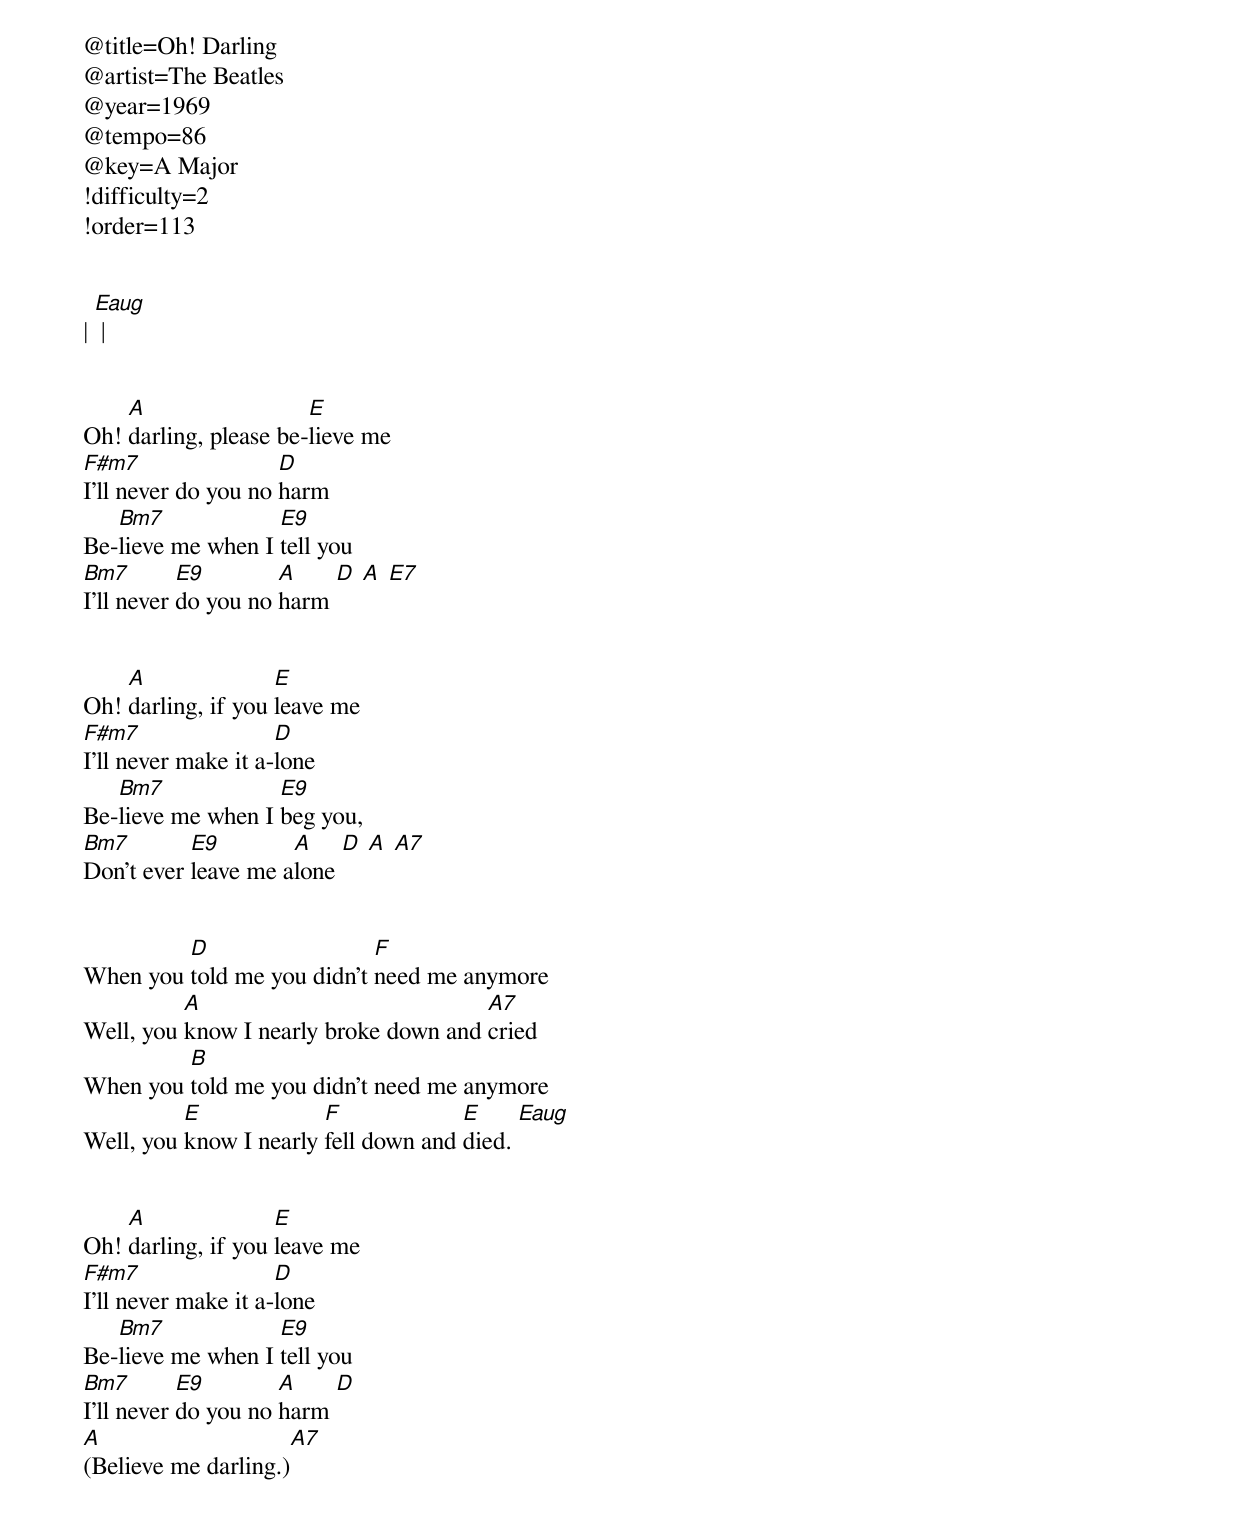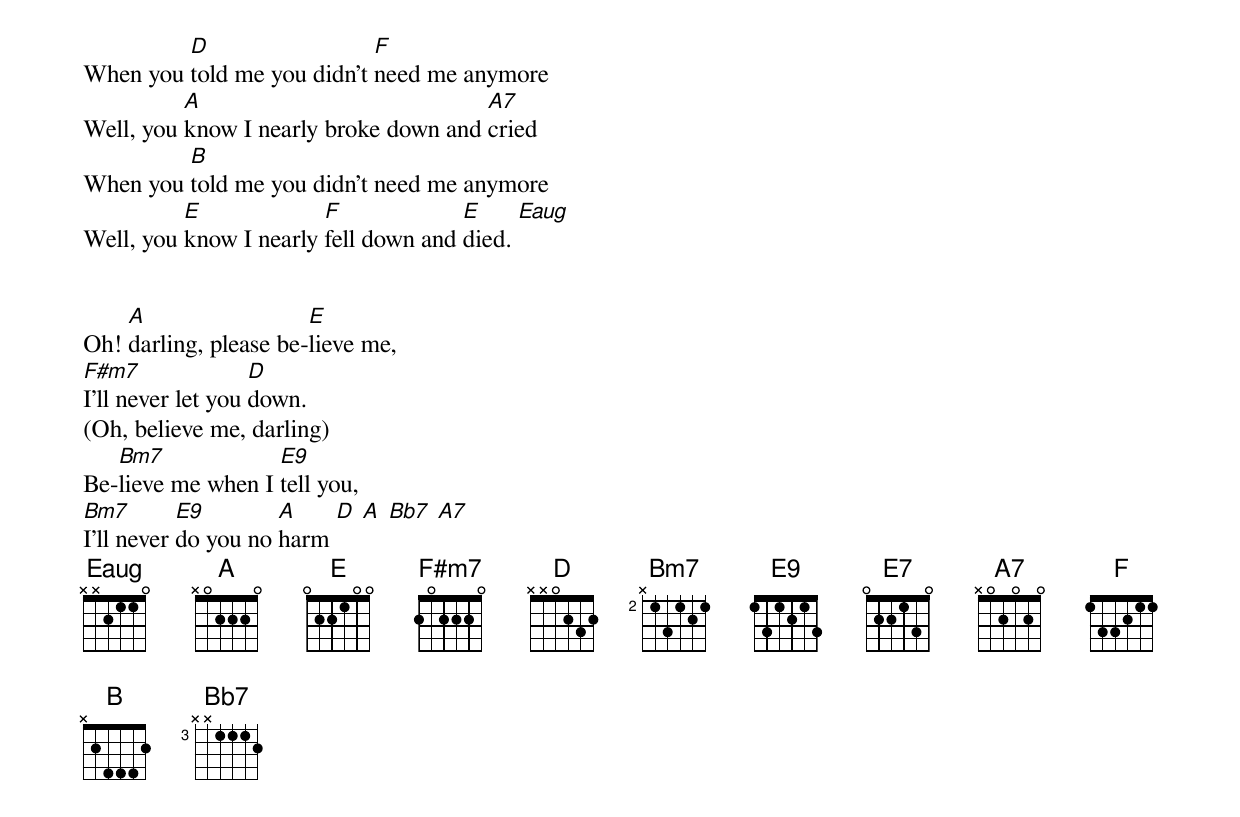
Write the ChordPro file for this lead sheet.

@title=Oh! Darling
@artist=The Beatles
@year=1969
@tempo=86
@key=A Major
!difficulty=2
!order=113


| [Eaug] |


Oh! [A]darling, please be-[E]lieve me
[F#m7]I'll never do you no [D]harm
Be-[Bm7]lieve me when I [E9]tell you
[Bm7]I'll never [E9]do you no [A]harm [D] [A] [E7]


Oh! [A]darling, if you [E]leave me
[F#m7]I'll never make it a-[D]lone
Be-[Bm7]lieve me when I [E9]beg you,
[Bm7]Don't ever [E9]leave me a[A]lone [D] [A] [A7]


When you [D]told me you didn't [F]need me anymore
Well, you [A]know I nearly broke down and [A7]cried
When you [B]told me you didn't need me anymore
Well, you [E]know I nearly [F]fell down and [E]died. [Eaug]


Oh! [A]darling, if you [E]leave me
[F#m7]I'll never make it a-[D]lone
Be-[Bm7]lieve me when I [E9]tell you
[Bm7]I'll never [E9]do you no [A]harm [D]
[A](Believe me darling.)[A7]


When you [D]told me you didn't [F]need me anymore
Well, you [A]know I nearly broke down and [A7]cried
When you [B]told me you didn't need me anymore
Well, you [E]know I nearly [F]fell down and [E]died. [Eaug]


Oh! [A]darling, please be-[E]lieve me,
[F#m7]I'll never let you [D]down.
(Oh, believe me, darling)
Be-[Bm7]lieve me when I [E9]tell you,
[Bm7]I'll never [E9]do you no [A]harm [D] [A] [Bb7] [A7]
